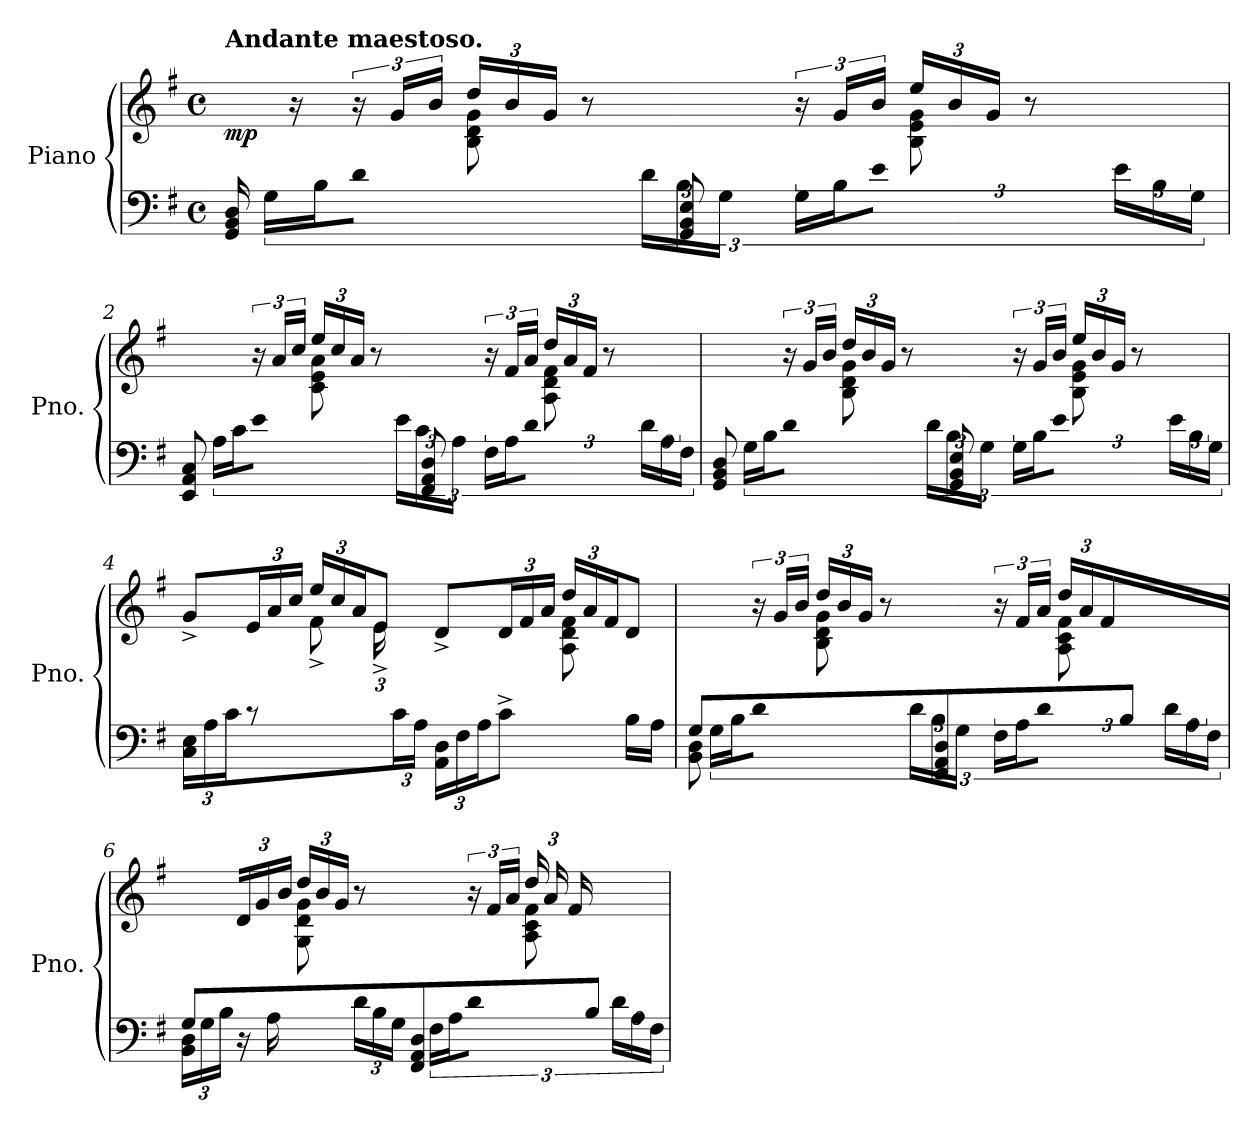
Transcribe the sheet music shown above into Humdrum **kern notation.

**kern	**kern	**dynam
*part1	*part1	*part1
*staff2	*staff1	*staff1/2
*I"Piano	*	*
*I'Pno.	*	*
*clefF4	*clefG2	*
*k[f#]	*k[f#]	*
*M4/4	*M4/4	*
*met(c)	*met(c)	*
*MM60	*MM60	*
=1	=1	=1
*^	*^	*
!	!	!LO:TX:a:B:t=Andante maestoso.	!	!
!	!	!	!	!LO:DY:b
16GG/ 16BB/ 16D/	24ryy	16ryy	4ryy	mp
.	24G\LL	.	.	.
4..ryy	.	16r	.	.
.	24B\J	.	.	.
.	8d\J	24r	.	.
.	.	24g/LL	.	.
.	.	24b/JJ	.	.
*	*	*Xbrackettup	*	*
.	8ryy	24dd/LL	8B\ 8d\ 8g\	.
.	.	24b/	.	.
.	.	24g/JJ	.	.
*	*Xbrackettup	*	*	*
.	24d\LL	8r	4.ryy	.
.	24B\	.	.	.
.	24G\JJ	.	.	.
*	*brackettup	*	*	*
8GG/ 8BB/ 8E/	24ryy	8ryy	.	.
.	24G\LL	.	.	.
.	24B\J	.	.	.
*	*	*brackettup	*	*
4.ryy	8e\J	24r	.	.
.	.	24g/LL	.	.
.	.	24b/JJ	.	.
*	*	*Xbrackettup	*	*
.	8ryy	24ee/LL	8B\ 8e\ 8g\	.
.	.	24b/	.	.
.	.	24g/JJ	.	.
*	*Xbrackettup	*	*	*
.	24e\LL	8r	8ryy	.
.	24B\	.	.	.
.	24G\JJ	.	.	.
=2	=2	=2	=2	=2
*	*brackettup	*	*	*
8EE/ 8AA/ 8C/	24ryy	8ryy	4ryy	.
.	24A\LL	.	.	.
.	24c\J	.	.	.
*	*	*brackettup	*	*
4.ryy	8e\J	24r	.	.
.	.	24a/LL	.	.
.	.	24cc/JJ	.	.
*	*	*Xbrackettup	*	*
.	8ryy	24ee/LL	8c\ 8e\ 8a\	.
.	.	24cc/	.	.
.	.	24a/JJ	.	.
*	*Xbrackettup	*	*	*
.	24e\LL	8r	4.ryy	.
.	24c\	.	.	.
.	24A\JJ	.	.	.
*	*brackettup	*	*	*
8FF#/ 8AA/ 8D/	24ryy	8ryy	.	.
.	24F#\LL	.	.	.
.	24A\J	.	.	.
*	*	*brackettup	*	*
4.ryy	8d\J	24r	.	.
.	.	24f#/LL	.	.
.	.	24a/JJ	.	.
*	*	*Xbrackettup	*	*
.	8ryy	24dd/LL	8A\ 8d\ 8f#\	.
.	.	24a/	.	.
.	.	24f#/JJ	.	.
*	*Xbrackettup	*	*	*
.	24d\LL	8r	8ryy	.
.	24A\	.	.	.
.	24F#\JJ	.	.	.
=3	=3	=3	=3	=3
*	*brackettup	*	*	*
8GG/ 8BB/ 8D/	24ryy	8ryy	4ryy	.
.	24G\LL	.	.	.
.	24B\J	.	.	.
*	*	*brackettup	*	*
4.ryy	8d\J	24r	.	.
.	.	24g/LL	.	.
.	.	24b/JJ	.	.
*	*	*Xbrackettup	*	*
.	8ryy	24dd/LL	8B\ 8d\ 8g\	.
.	.	24b/	.	.
.	.	24g/JJ	.	.
*	*Xbrackettup	*	*	*
.	24d\LL	8r	4.ryy	.
.	24B\	.	.	.
.	24G\JJ	.	.	.
*	*brackettup	*	*	*
8GG/ 8BB/ 8E/	24ryy	8ryy	.	.
.	24G\LL	.	.	.
.	24B\J	.	.	.
*	*	*brackettup	*	*
4.ryy	8e\J	24r	.	.
.	.	24g/LL	.	.
.	.	24b/JJ	.	.
*	*	*Xbrackettup	*	*
.	8ryy	24ee/LL	8B\ 8e\ 8g\	.
.	.	24b/	.	.
.	.	24g/JJ	.	.
*	*Xbrackettup	*	*	*
.	24e\LL	8r	8ryy	.
.	24B\	.	.	.
.	24G\JJ	.	.	.
*v	*v	*	*	*
=4	=4	=4	=4
24C\ 24E\LL	8g^/L	4ryy	.
24A\	.	.	.
24c\JJ	.	.	.
8r	24e/L	.	.
.	24a/	.	.
.	24cc/JJ	.	.
6ryy	24ee/LL	8f#^\	.
.	24cc/	.	.
.	24a/J	.	.
.	8e/J	24e^\LL	.
24c/	.	3ryy	.
24A/JJ	.	.	.
24AA\ 24D\LL	8d^/L	.	.
24F#\	.	.	.
24A\J	.	.	.
8c^\J	24d/L	.	.
.	24f#/	.	.
.	24a/JJ	.	.
8ryy	24dd/LL	8A\ 8d\ 8f#\	.
.	24a/	.	.
.	24f#/J	.	.
16B\LL	8d/J	8ryy	.
16A\JJ	.	.	.
=5	=5	=5	=5
*^	*	*	*
*	*^	*	*	*
*	*	*brackettup	*	*	*
8G/	8BB\ 8D\	24ryy	8ryy	4ryy	.
.	.	24G\LL	.	.	.
.	.	24B\J	.	.	.
*	*	*	*brackettup	*	*
4.ryy	2..ryy	8d\J	24r	.	.
.	.	.	24g/LL	.	.
.	.	.	24b/JJ	.	.
*	*	*	*Xbrackettup	*	*
.	.	8ryy	24dd/LL	8B\ 8d\ 8g\	.
.	.	.	24b/	.	.
.	.	.	24g/JJ	.	.
*	*	*Xbrackettup	*	*	*
.	.	24d\LL	8r	4.ryy	.
.	.	24B\	.	.	.
.	.	24G\JJ	.	.	.
*	*	*brackettup	*	*	*
8FF#/ 8AA/ 8D/	.	24ryy	8ryy	.	.
.	.	24F#\LL	.	.	.
.	.	24A\J	.	.	.
*	*	*	*brackettup	*	*
4ryy	.	8d\J	24r	.	.
.	.	.	24f#/LL	.	.
.	.	.	24a/JJ	.	.
*	*	*	*Xbrackettup	*	*
.	.	8ryy	24dd/LL	8A\ 8c\ 8f#\	.
.	.	.	24a/	.	.
.	.	.	24f#/J	.	.
*	*	*Xbrackettup	*	*	*
8B/J	.	24d\LL	8ryy	8ryy	.
.	.	24A\	.	.	.
.	.	24F#\JJ	.	.	.
*	*v	*v	*	*	*
=6	=6	=6	=6	=6
8G/L	24BB\ 24D\LL	8ryy	4ryy	.
.	24G\	.	.	.
.	24B\JJ	.	.	.
4.ryy	16r	24d\L	.	.
.	.	24g\	.	.
.	16A\	.	.	.
.	.	24b\JJ	.	.
.	8ryy	24dd/LL	8G\ 8d\ 8g\	.
.	.	24b/	.	.
.	.	24g/JJ	.	.
.	24d\LL	8r	4.ryy	.
.	24B\	.	.	.
.	24G\JJ	.	.	.
*	*brackettup	*	*	*
8FF#/ 8AA/ 8D/	24ryy	8ryy	.	.
.	24F#\LL	.	.	.
.	24A\J	.	.	.
*	*	*brackettup	*	*
4ryy	8d\J	24r	.	.
.	.	24f#/LL	.	.
.	.	24a/JJ	.	.
*	*	*Xbrackettup	*	*
.	8ryy	24dd/LL	8A\ 8c\ 8f#\	.
.	.	24a/	.	.
.	.	24f#/J	.	.
*	*Xbrackettup	*	*	*
8B/J	24d\LL	8ryy	8ryy	.
.	24A\	.	.	.
.	24F#\JJ	.	.	.
*v	*v	*	*	*
*	*v	*v	*
=	=	=
*-	*-	*-
